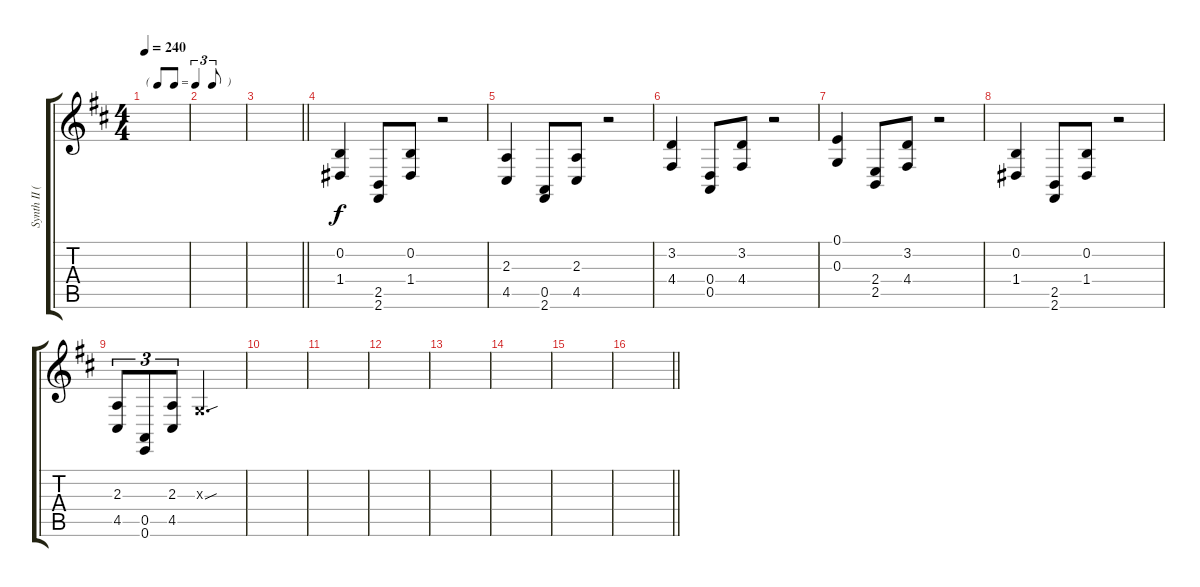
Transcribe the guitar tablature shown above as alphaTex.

\track ("Synth II (Kotobuki Tsumugi)" "Synth II (") {instrument lead5charang}
\staff {score tabs}
\tuning (E4 B3 G3 D3 A2 E2) {hide}
\ts (4 4)
\tf triplet8th
\tempo 240
\clef g2
\ks d
|
|
\barLineRight lightlight
|
(0.2 1.4).4 (2.5 2.6).8 (0.2 1.4).8 r.2 |
(2.3 4.5).4 (0.5 2.6).8 (2.3 4.5).8 r.2 |
(3.2 4.4).4 (0.4 0.5).8 (3.2 4.4).8 r.2 |
(0.1 0.3).4 (2.4 2.5).8 (3.2 4.4).8 r.2 |
(0.2 1.4).4 (2.5 2.6).8 (0.2 1.4).8 r.2 |
(2.3 4.5).8{tu (3 2)} (0.5 0.6).8{tu (3 2)} (2.3 4.5).8{tu (3 2)} 0.3{sou x}.2{d} |
|
|
|
|
|
|
\barLineRight lightlight
